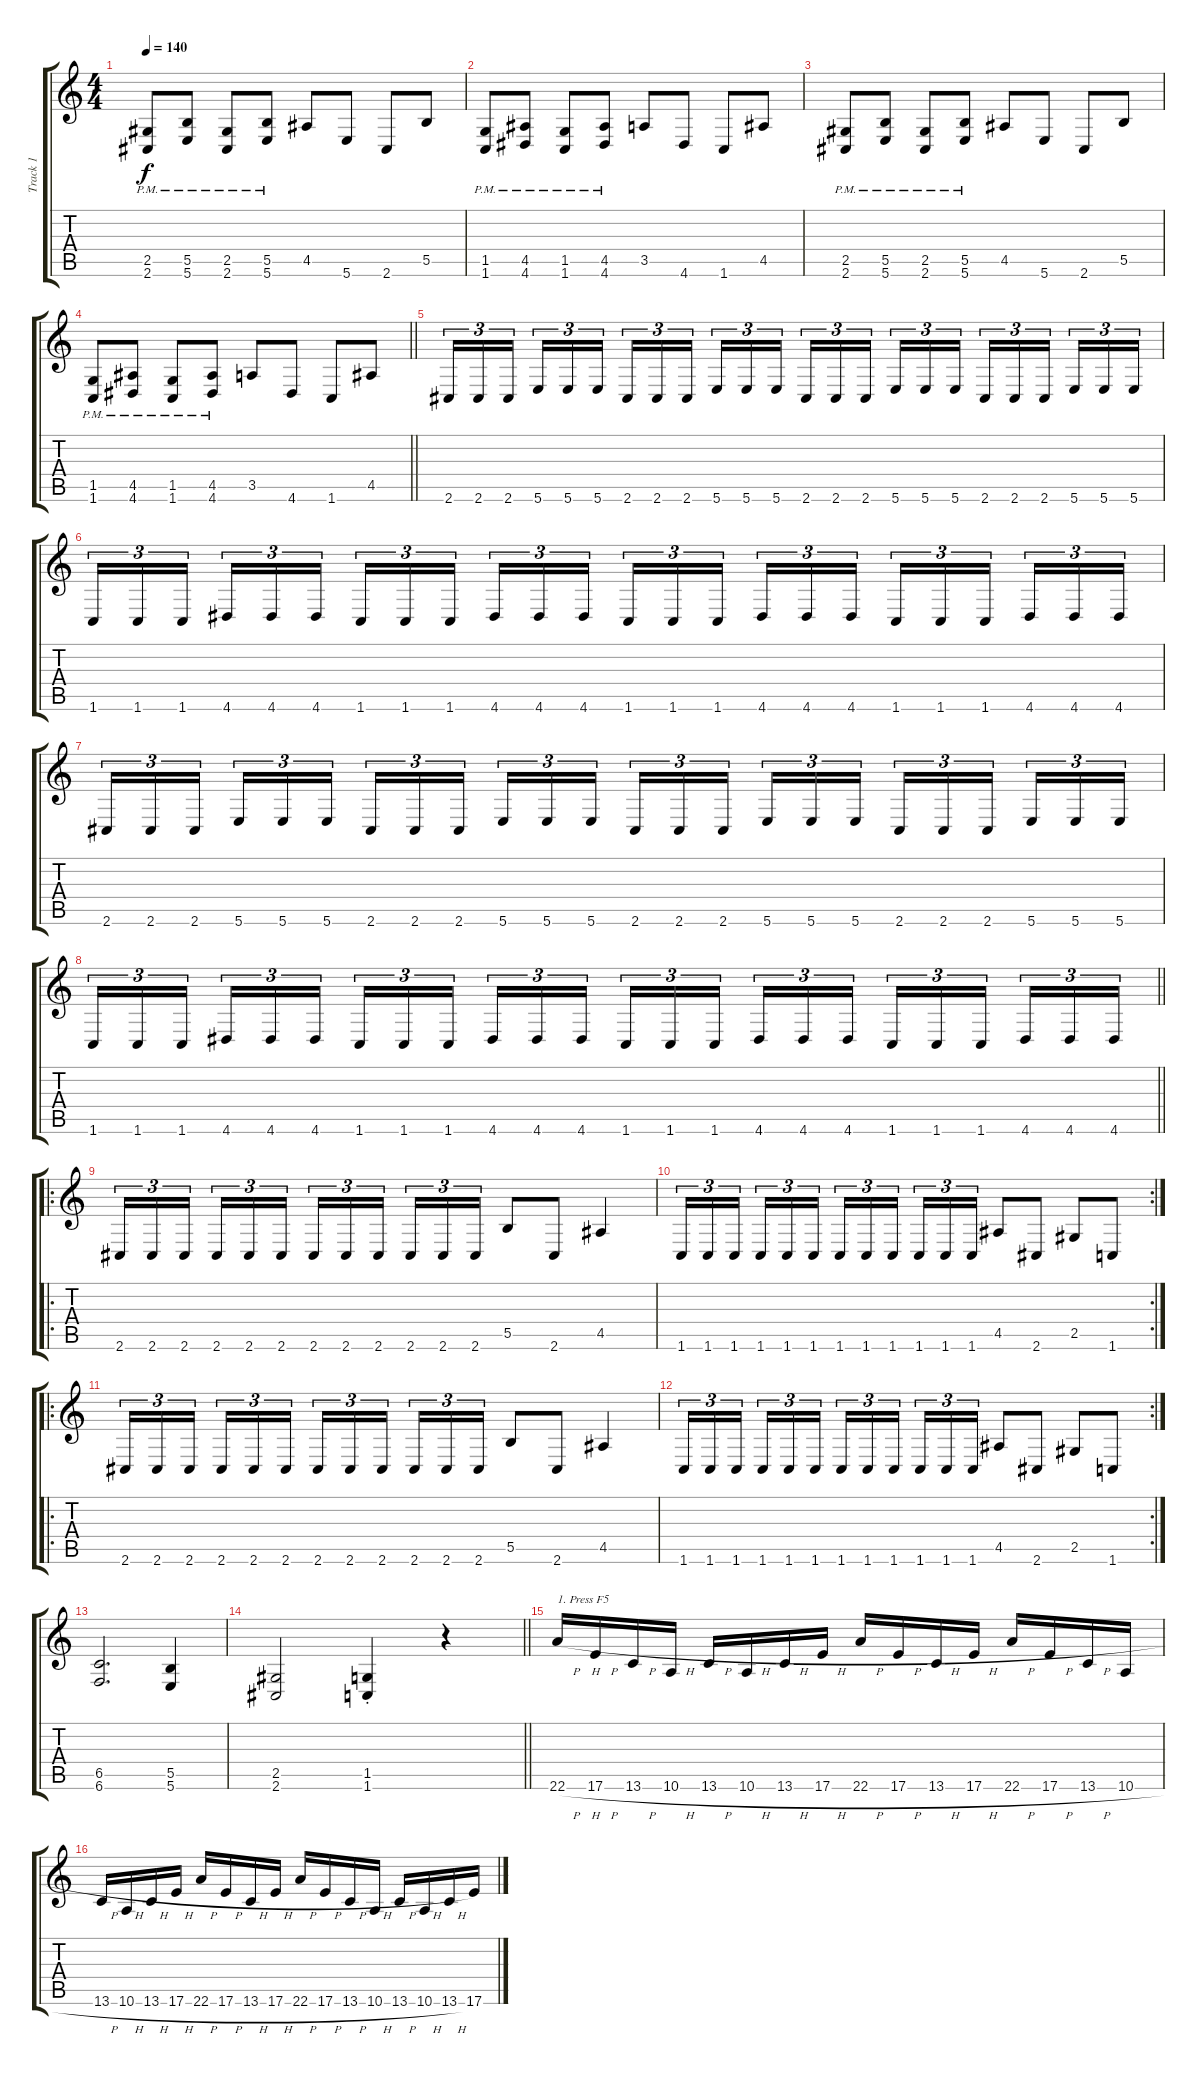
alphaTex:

\track ("Track 1" "Track 1") {instrument distortionguitar}
\staff {score tabs}
\tuning (Db4 Ab3 E3 B2 Gb2 B1) {hide}
\ts (4 4)
\section ("" "")
\tempo 140
\clef g2
\ks c
(2.5{pm} 2.6{pm}).8{dy f} (5.5{pm} 5.6{pm}).8 (2.5{pm} 2.6{pm}).8 (5.5{pm} 5.6{pm}).8 4.5.8 5.6.8 2.6.8 5.5.8 |
(1.5{pm} 1.6{pm}).8 (4.5{pm} 4.6{pm}).8 (1.5{pm} 1.6{pm}).8 (4.5{pm} 4.6{pm}).8 3.5.8 4.6.8 1.6.8 4.5.8 |
(2.5{pm} 2.6{pm}).8 (5.5{pm} 5.6{pm}).8 (2.5{pm} 2.6{pm}).8 (5.5{pm} 5.6{pm}).8 4.5.8 5.6.8 2.6.8 5.5.8 |
\barLineRight lightlight
(1.5{pm} 1.6{pm}).8 (4.5{pm} 4.6{pm}).8 (1.5{pm} 1.6{pm}).8 (4.5{pm} 4.6{pm}).8 3.5.8 4.6.8 1.6.8 4.5.8 |
\section ("" "")
2.6.16{tu (3 2)} 2.6.16{tu (3 2)} 2.6.16{tu (3 2) beam splitsecondary} 5.6.16{tu (3 2)} 5.6.16{tu (3 2)} 5.6.16{tu (3 2)} 2.6.16{tu (3 2)} 2.6.16{tu (3 2)} 2.6.16{tu (3 2) beam splitsecondary} 5.6.16{tu (3 2)} 5.6.16{tu (3 2)} 5.6.16{tu (3 2)} 2.6.16{tu (3 2)} 2.6.16{tu (3 2)} 2.6.16{tu (3 2) beam splitsecondary} 5.6.16{tu (3 2)} 5.6.16{tu (3 2)} 5.6.16{tu (3 2)} 2.6.16{tu (3 2)} 2.6.16{tu (3 2)} 2.6.16{tu (3 2) beam splitsecondary} 5.6.16{tu (3 2)} 5.6.16{tu (3 2)} 5.6.16{tu (3 2)} |
1.6.16{tu (3 2)} 1.6.16{tu (3 2)} 1.6.16{tu (3 2) beam splitsecondary} 4.6.16{tu (3 2)} 4.6.16{tu (3 2)} 4.6.16{tu (3 2)} 1.6.16{tu (3 2)} 1.6.16{tu (3 2)} 1.6.16{tu (3 2) beam splitsecondary} 4.6.16{tu (3 2)} 4.6.16{tu (3 2)} 4.6.16{tu (3 2)} 1.6.16{tu (3 2)} 1.6.16{tu (3 2)} 1.6.16{tu (3 2) beam splitsecondary} 4.6.16{tu (3 2)} 4.6.16{tu (3 2)} 4.6.16{tu (3 2)} 1.6.16{tu (3 2)} 1.6.16{tu (3 2)} 1.6.16{tu (3 2) beam splitsecondary} 4.6.16{tu (3 2)} 4.6.16{tu (3 2)} 4.6.16{tu (3 2)} |
2.6.16{tu (3 2)} 2.6.16{tu (3 2)} 2.6.16{tu (3 2) beam splitsecondary} 5.6.16{tu (3 2)} 5.6.16{tu (3 2)} 5.6.16{tu (3 2)} 2.6.16{tu (3 2)} 2.6.16{tu (3 2)} 2.6.16{tu (3 2) beam splitsecondary} 5.6.16{tu (3 2)} 5.6.16{tu (3 2)} 5.6.16{tu (3 2)} 2.6.16{tu (3 2)} 2.6.16{tu (3 2)} 2.6.16{tu (3 2) beam splitsecondary} 5.6.16{tu (3 2)} 5.6.16{tu (3 2)} 5.6.16{tu (3 2)} 2.6.16{tu (3 2)} 2.6.16{tu (3 2)} 2.6.16{tu (3 2) beam splitsecondary} 5.6.16{tu (3 2)} 5.6.16{tu (3 2)} 5.6.16{tu (3 2)} |
\barLineRight lightlight
1.6.16{tu (3 2)} 1.6.16{tu (3 2)} 1.6.16{tu (3 2) beam splitsecondary} 4.6.16{tu (3 2)} 4.6.16{tu (3 2)} 4.6.16{tu (3 2)} 1.6.16{tu (3 2)} 1.6.16{tu (3 2)} 1.6.16{tu (3 2) beam splitsecondary} 4.6.16{tu (3 2)} 4.6.16{tu (3 2)} 4.6.16{tu (3 2)} 1.6.16{tu (3 2)} 1.6.16{tu (3 2)} 1.6.16{tu (3 2) beam splitsecondary} 4.6.16{tu (3 2)} 4.6.16{tu (3 2)} 4.6.16{tu (3 2)} 1.6.16{tu (3 2)} 1.6.16{tu (3 2)} 1.6.16{tu (3 2) beam splitsecondary} 4.6.16{tu (3 2)} 4.6.16{tu (3 2)} 4.6.16{tu (3 2)} |
\ro
\section ("" "")
2.6.16{tu (3 2)} 2.6.16{tu (3 2)} 2.6.16{tu (3 2) beam splitsecondary} 2.6.16{tu (3 2)} 2.6.16{tu (3 2)} 2.6.16{tu (3 2)} 2.6.16{tu (3 2)} 2.6.16{tu (3 2)} 2.6.16{tu (3 2) beam splitsecondary} 2.6.16{tu (3 2)} 2.6.16{tu (3 2)} 2.6.16{tu (3 2)} 5.5.8 2.6.8 4.5.4 |
\rc 2
1.6.16{tu (3 2)} 1.6.16{tu (3 2)} 1.6.16{tu (3 2) beam splitsecondary} 1.6.16{tu (3 2)} 1.6.16{tu (3 2)} 1.6.16{tu (3 2)} 1.6.16{tu (3 2)} 1.6.16{tu (3 2)} 1.6.16{tu (3 2) beam splitsecondary} 1.6.16{tu (3 2)} 1.6.16{tu (3 2)} 1.6.16{tu (3 2)} 4.5.8 2.6.8 2.5.8 1.6.8 |
\ro
2.6.16{tu (3 2)} 2.6.16{tu (3 2)} 2.6.16{tu (3 2) beam splitsecondary} 2.6.16{tu (3 2)} 2.6.16{tu (3 2)} 2.6.16{tu (3 2)} 2.6.16{tu (3 2)} 2.6.16{tu (3 2)} 2.6.16{tu (3 2) beam splitsecondary} 2.6.16{tu (3 2)} 2.6.16{tu (3 2)} 2.6.16{tu (3 2)} 5.5.8 2.6.8 4.5.4 |
\rc 2
1.6.16{tu (3 2)} 1.6.16{tu (3 2)} 1.6.16{tu (3 2) beam splitsecondary} 1.6.16{tu (3 2)} 1.6.16{tu (3 2)} 1.6.16{tu (3 2)} 1.6.16{tu (3 2)} 1.6.16{tu (3 2)} 1.6.16{tu (3 2) beam splitsecondary} 1.6.16{tu (3 2)} 1.6.16{tu (3 2)} 1.6.16{tu (3 2)} 4.5.8 2.6.8 2.5.8 1.6.8 |
(6.5 6.6).2{d} (5.5 5.6).4 |
\barLineRight lightlight
(2.5 2.6).2 (1.5{st} 1.6{st}).4 r.4 |
\section ("" "")
22.6{h}.16{txt "1. Press F5" balance 8} 17.6{h}.16 13.6{h}.16 10.6{h}.16 13.6{h}.16 10.6{h}.16 13.6{h}.16 17.6{h}.16 22.6{h}.16 17.6{h}.16 13.6{h}.16 17.6{h}.16 22.6{h}.16 17.6{h}.16 13.6{h}.16 10.6{h}.16 |
13.6{h}.16 10.6{h}.16 13.6{h}.16 17.6{h}.16 22.6{h}.16 17.6{h}.16 13.6{h}.16 17.6{h}.16 22.6{h}.16 17.6{h}.16 13.6{h}.16 10.6{h}.16 13.6{h}.16 10.6{h}.16 13.6{h}.16 17.6.16
